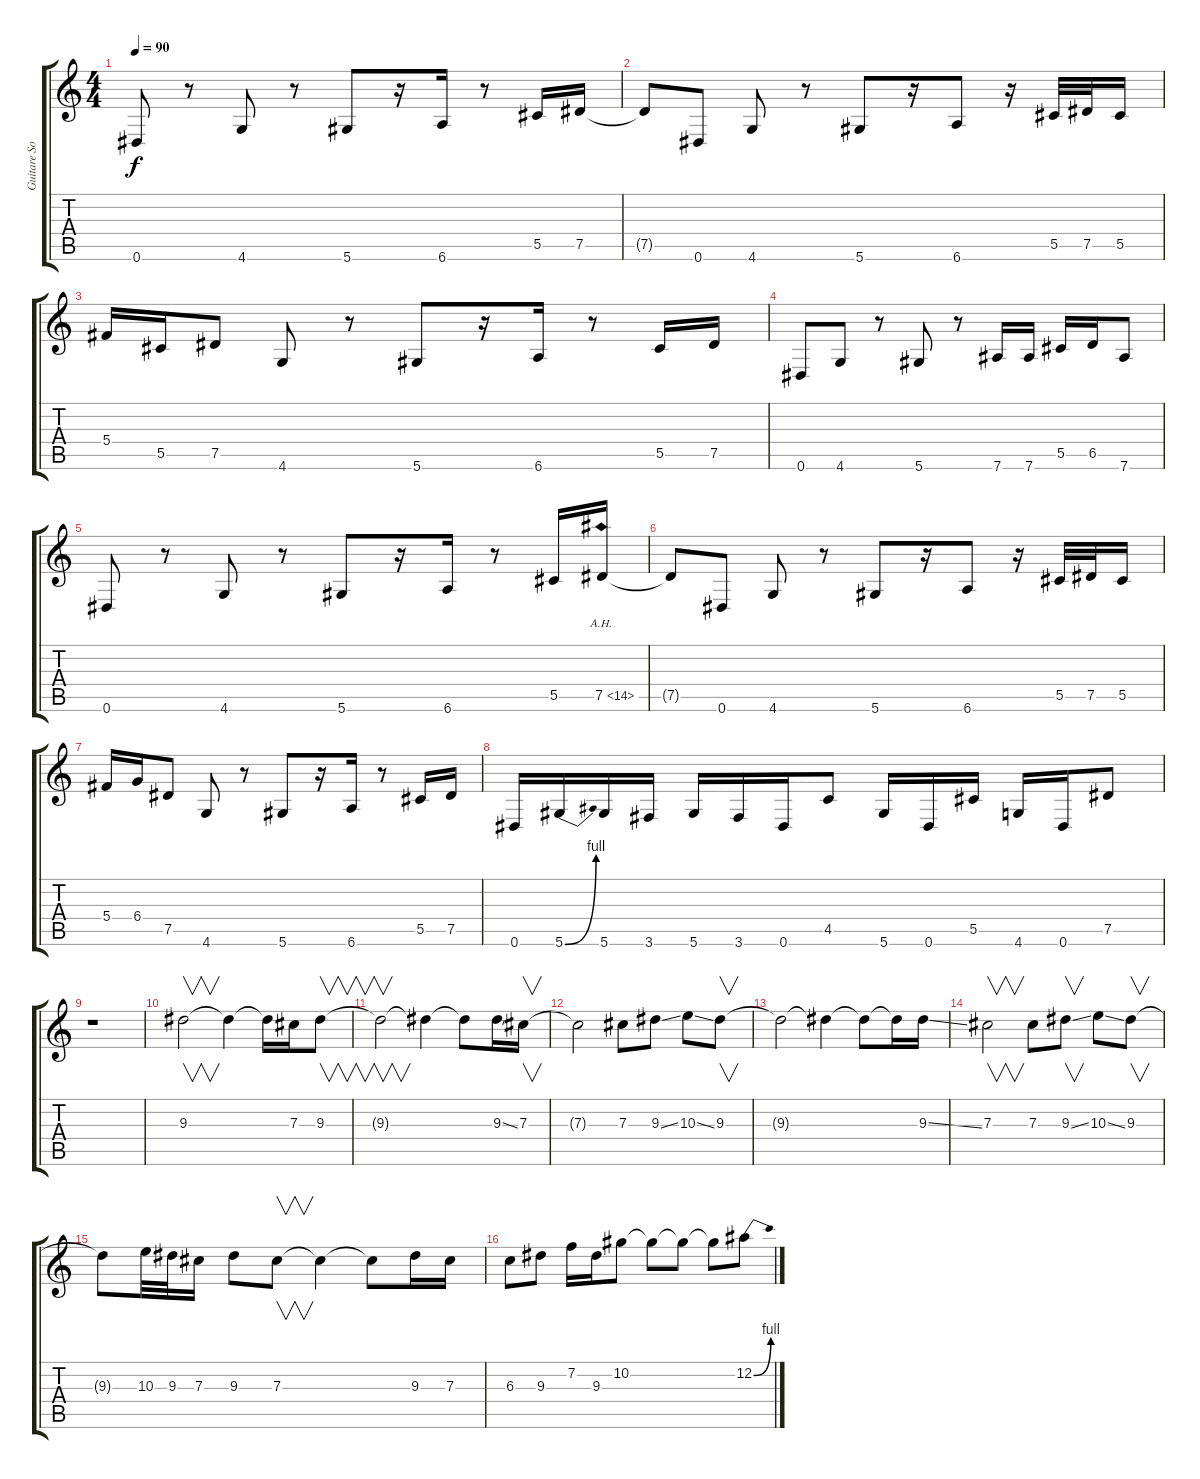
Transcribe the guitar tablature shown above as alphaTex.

\track ("Guitare Solo" "Guitare So") {instrument overdrivenguitar}
\staff {score tabs}
\tuning (Eb4 Bb3 Gb3 Db3 Ab2 Eb2) {hide}
\ts (4 4)
\tempo 90
\clef g2
\ks c
0.6.8{dy f} r.8 4.6.8 r.8 5.6.8 r.16 6.6.16 r.8 5.5.16 7.5.16 |
7.5{t}.8 0.6.8 4.6.8 r.8 5.6.8 r.16 6.6.8 r.16 5.5.32 7.5.32 5.5.16 |
5.4.16 5.5.16 7.5.8 4.6.8 r.8 5.6.8 r.16 6.6.16 r.8 5.5.16 7.5.16 |
0.6.8 4.6.8 r.8 5.6.8 r.8 7.6.16 7.6.16 5.5.16 6.5.16 7.6.8 |
0.6.8 r.8 4.6.8 r.8 5.6.8 r.16 6.6.16 r.8 5.5.16 7.5{ah 7}.16 |
7.5{t}.8 0.6.8 4.6.8 r.8 5.6.8 r.16 6.6.8 r.16 5.5.32 7.5.32 5.5.16 |
5.4.16 6.4.16 7.5.8 4.6.8 r.8 5.6.8 r.16 6.6.16 r.8 5.5.16 7.5.16 |
0.6.16 5.6{be (bend 0 0 60 4)}.16 5.6.16 3.6.16 5.6.16 3.6.16 0.6.16 4.5.8 5.6.16 0.6.16 5.5.16 4.6.16 0.6.16 7.5.8 |
r.1 |
9.3.2{v} 9.3{t}.4 9.3{t}.16 7.3.16 9.3.8{v} |
9.3{t}.2{v} 9.3{t}.4 9.3{t}.8 9.3{ss}.16 7.3.16{v} |
7.3{t}.2 7.3.8 9.3{ss}.8 10.3{ss}.8 9.3.8{v} |
9.3{t}.2 9.3{t}.4 9.3{t}.8 9.3{t}.16 9.3{ss}.16 |
7.3.2{v} 7.3.8 9.3{ss}.8{v} 10.3{ss}.8 9.3.8{v} |
9.3{t}.8 10.3.32 9.3.32 7.3.16 9.3.8 7.3.8{v} 7.3{t}.4 7.3{t}.8 9.3.16 7.3.16 |
6.3.8 9.3.8 7.2.16 9.3.16 10.2.8 10.2{t}.8 10.2{t}.8 10.2{t}.8 12.2{be (bend 0 0 60 4)}.8
